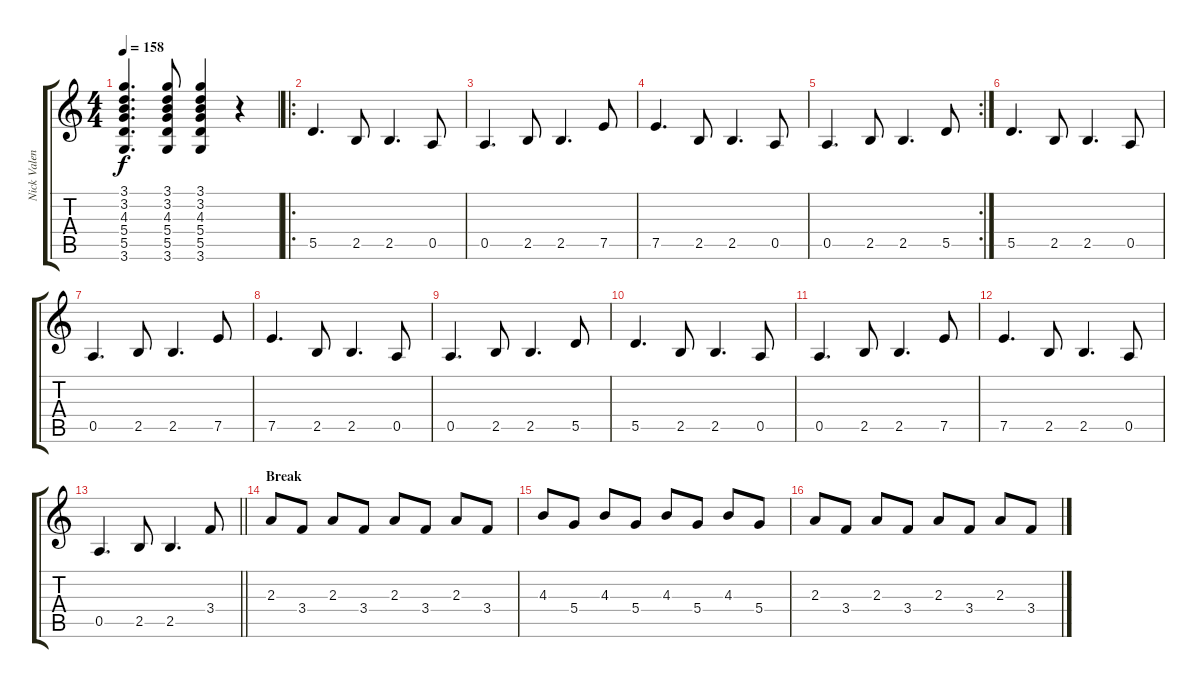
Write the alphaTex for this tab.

\track ("Nick Valensi" "Nick Valen") {instrument overdrivenguitar}
\staff {score tabs}
\tuning (E4 B3 G3 D3 A2 E2) {hide}
\ts (4 4)
\tempo 158
\clef g2
\ks c
(3.1 3.2 4.3 5.4 5.5 3.6).4{d dy f} (3.1 3.2 4.3 5.4 5.5 3.6).8 (3.1 3.2 4.3 5.4 5.5 3.6).4 r.4 |
\ro
5.5.4{d} 2.5.8 2.5.4{d} 0.5.8 |
0.5.4{d} 2.5.8 2.5.4{d} 7.5.8 |
7.5.4{d} 2.5.8 2.5.4{d} 0.5.8 |
\rc 2
0.5.4{d} 2.5.8 2.5.4{d} 5.5.8 |
5.5.4{d} 2.5.8 2.5.4{d} 0.5.8 |
0.5.4{d} 2.5.8 2.5.4{d} 7.5.8 |
7.5.4{d} 2.5.8 2.5.4{d} 0.5.8 |
0.5.4{d} 2.5.8 2.5.4{d} 5.5.8 |
5.5.4{d} 2.5.8 2.5.4{d} 0.5.8 |
0.5.4{d} 2.5.8 2.5.4{d} 7.5.8 |
7.5.4{d} 2.5.8 2.5.4{d} 0.5.8 |
\barLineRight lightlight
0.5.4{d} 2.5.8 2.5.4{d} 3.4.8 |
\section ("" "Break")
2.3.8 3.4.8 2.3.8 3.4.8 2.3.8 3.4.8 2.3.8 3.4.8 |
4.3.8 5.4.8 4.3.8 5.4.8 4.3.8 5.4.8 4.3.8 5.4.8 |
2.3.8 3.4.8 2.3.8 3.4.8 2.3.8 3.4.8 2.3.8 3.4.8
